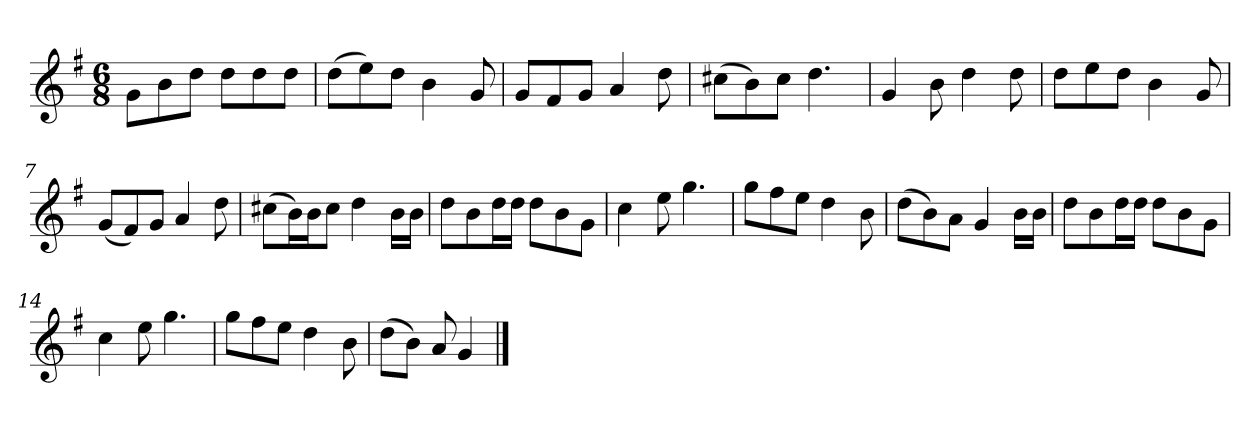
**kern
*part1
*staff1
*k[f#]
*M6/8
*MM120
=1
8gL
8b
8ddJ
8ddL
8dd
8ddJ
=2
(8ddL
8ee)
8ddJ
4b
8g
=3
8gL
8f#
8gJ
4a
8dd
=4
(8cc#XL
8b)
8cc#J
4.dd
=5
4g
8b
4dd
8dd
=6
8ddL
8ee
8ddJ
4b
8g
=7
(8gL
8f#)
8gJ
4a
8dd
=8
(8cc#XL
16bL)
16bJ
8cc#J
4dd
16bLL
16bJJ
=9
8ddL
8b
16ddL
16ddJJ
8ddL
8b
8gJ
=10
4cc
8ee
4.gg
=11
8ggL
8ff#
8eeJ
4dd
8b
=12
(8ddL
8b)
8aJ
4g
16bLL
16bJJ
=13
8ddL
8b
16ddL
16ddJJ
8ddL
8b
8gJ
=14
4cc
8ee
4.gg
=15
8ggL
8ff#
8eeJ
4dd
8b
=16
(8ddL
8bJ)
8a
4g
==
*-
